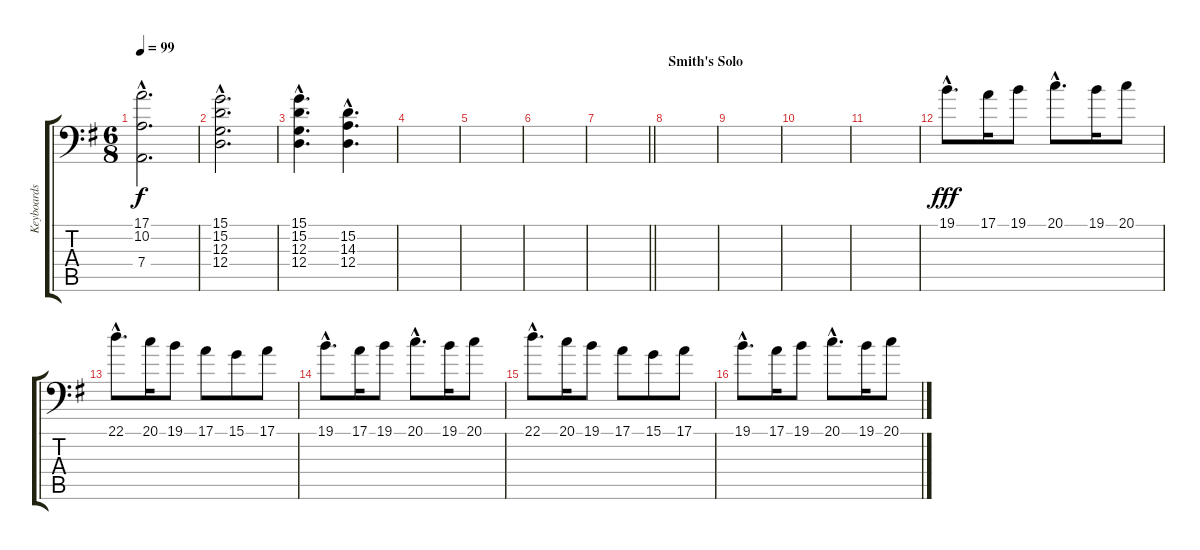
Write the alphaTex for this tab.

\track ("Keyboards" "Keyboards") {instrument stringensemble1}
\staff {score tabs}
\tuning (E3 B2 G2 D2 A1 E1) {hide}
\ts (6 8)
\tempo 99
\clef f4
\ks eminor
(17.1{hac t} 10.2{hac t} 7.4{hac t}).2{d dy f} |
(15.1{hac} 15.2{hac} 12.3{hac} 12.4{hac}).2{d} |
(15.1{hac} 15.2{hac} 12.3{hac} 12.4{hac}).4{d} (15.2{hac} 14.3{hac} 12.4{hac}).4{d} |
|
|
|
\barLineRight lightlight
|
\section ("" "Smith's Solo")
|
|
|
|
19.1{hac}.8{d dy fff} 17.1.16 19.1.8 20.1{hac}.8{d} 19.1.16 20.1.8 |
22.1{hac}.8{d} 20.1.16 19.1.8 17.1.8 15.1.8 17.1.8 |
19.1{hac}.8{d} 17.1.16 19.1.8 20.1{hac}.8{d} 19.1.16 20.1.8 |
22.1{hac}.8{d} 20.1.16 19.1.8 17.1.8 15.1.8 17.1.8 |
19.1{hac}.8{d} 17.1.16 19.1.8 20.1{hac}.8{d} 19.1.16 20.1.8
